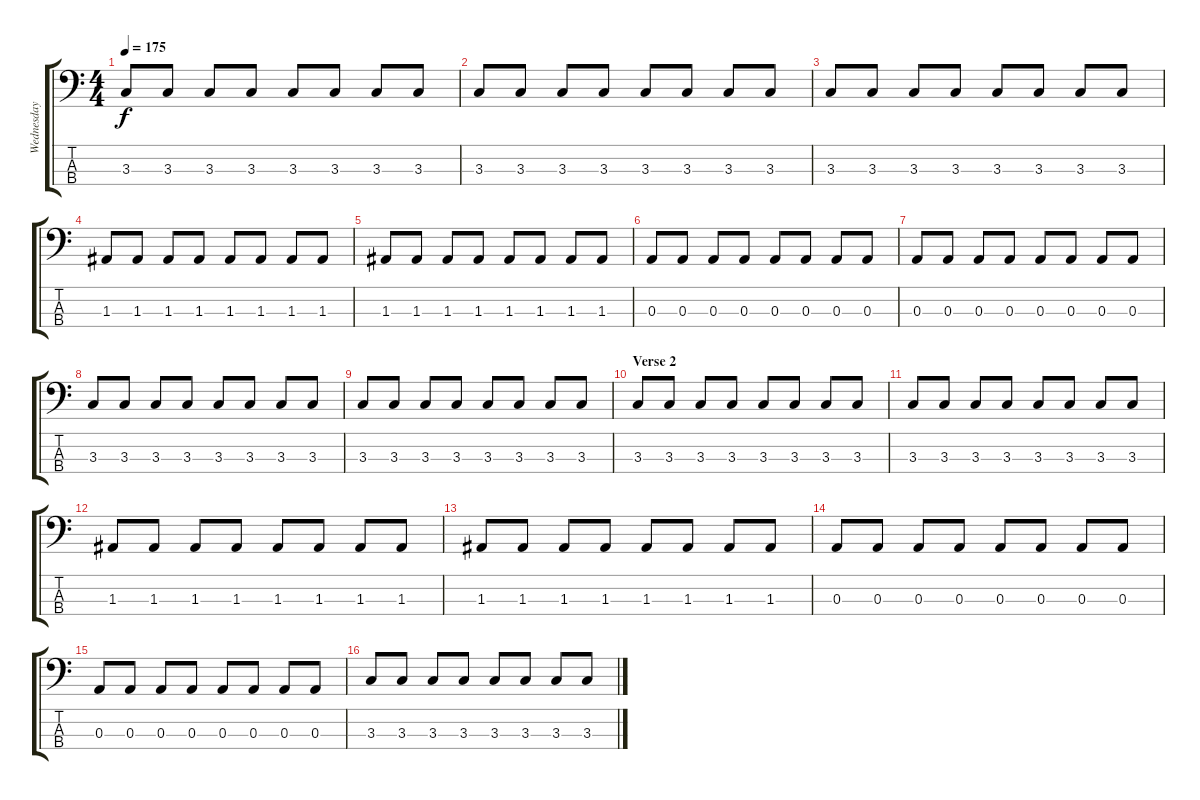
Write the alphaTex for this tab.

\track ("Wednesday 13 (Bass)" "Wednesday ") {instrument electricbasspick}
\staff {score tabs}
\tuning (G2 D2 A1 E1) {hide}
\ts (4 4)
\tempo 175
\clef f4
\ks c
3.3.8{dy f} 3.3.8 3.3.8 3.3.8 3.3.8 3.3.8 3.3.8 3.3.8 |
3.3.8 3.3.8 3.3.8 3.3.8 3.3.8 3.3.8 3.3.8 3.3.8 |
3.3.8 3.3.8 3.3.8 3.3.8 3.3.8 3.3.8 3.3.8 3.3.8 |
1.3.8 1.3.8 1.3.8 1.3.8 1.3.8 1.3.8 1.3.8 1.3.8 |
1.3.8 1.3.8 1.3.8 1.3.8 1.3.8 1.3.8 1.3.8 1.3.8 |
0.3.8 0.3.8 0.3.8 0.3.8 0.3.8 0.3.8 0.3.8 0.3.8 |
0.3.8 0.3.8 0.3.8 0.3.8 0.3.8 0.3.8 0.3.8 0.3.8 |
3.3.8 3.3.8 3.3.8 3.3.8 3.3.8 3.3.8 3.3.8 3.3.8 |
3.3.8 3.3.8 3.3.8 3.3.8 3.3.8 3.3.8 3.3.8 3.3.8 |
\section ("" "Verse 2")
3.3.8 3.3.8 3.3.8 3.3.8 3.3.8 3.3.8 3.3.8 3.3.8 |
3.3.8 3.3.8 3.3.8 3.3.8 3.3.8 3.3.8 3.3.8 3.3.8 |
1.3.8 1.3.8 1.3.8 1.3.8 1.3.8 1.3.8 1.3.8 1.3.8 |
1.3.8 1.3.8 1.3.8 1.3.8 1.3.8 1.3.8 1.3.8 1.3.8 |
0.3.8 0.3.8 0.3.8 0.3.8 0.3.8 0.3.8 0.3.8 0.3.8 |
0.3.8 0.3.8 0.3.8 0.3.8 0.3.8 0.3.8 0.3.8 0.3.8 |
3.3.8 3.3.8 3.3.8 3.3.8 3.3.8 3.3.8 3.3.8 3.3.8
